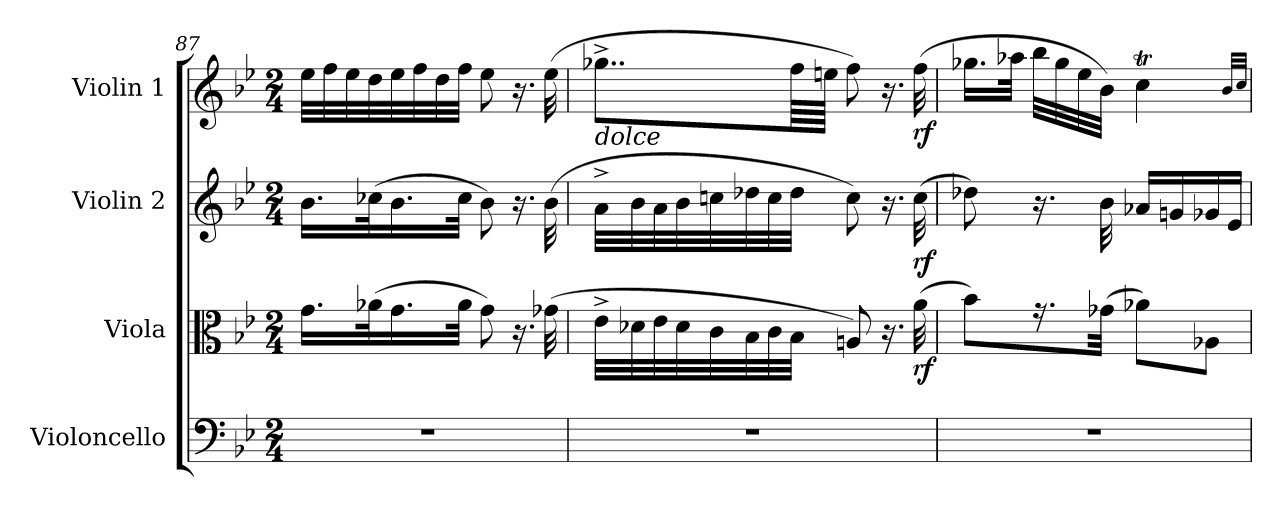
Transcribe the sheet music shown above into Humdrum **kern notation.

**kern	**kern	**dynam	**kern	**dynam	**kern	**dynam
*part4	*part3	*part3	*part2	*part2	*part1	*part1
*staff4	*staff3	*staff3	*staff2	*staff2	*staff1	*staff1
*I"Violoncello	*I"Viola	*	*I"Violin 2	*	*I"Violin 1	*
*I'Vc	*I'Vla	*	*I'Vln	*	*I'Vln	*
*clefF4	*clefC3	*	*clefG2	*	*clefG2	*
*k[b-e-]	*k[b-e-]	*	*k[b-e-]	*	*k[b-e-]	*
*M2/4	*M2/4	*	*M2/4	*	*M2/4	*
=87	=87	=87	=87	=87	=87	=87
2r	16.g\LL	.	16.b-\LL	.	32ee-\LLL	.
.	.	.	.	.	32ff\	.
.	.	.	.	.	32ee-\	.
.	(32a-X\K	.	(32cc-X\K	.	32dd\	.
.	16.g\	.	16.b-\	.	32ee-\	.
.	.	.	.	.	32ff\	.
.	.	.	.	.	32dd\	.
.	32a-\JJk	.	32cc-\JJk	.	32ff\JJJ	.
.	8g\)	.	8b-\)	.	8ee-\	.
.	16.r	.	16.r	.	16.r	.
.	(32g-X\	.	(32b-\	.	(32ee-\	.
!!LO:PB:g=z
=88	=88	=88	=88	=88	=88	=88
!	!	!	!	!	!LO:TX:b:i:t=dolce	!
2r	32e-^\LLL	.	32a^\LLL	.	8..gg-X^\L	.
.	32d-X\	.	32b-\	.	.	.
.	32e-\	.	32a\	.	.	.
.	32d-\	.	32b-\	.	.	.
.	32c\	.	32ccn\	.	.	.
.	32B-\	.	32dd-X\	.	.	.
.	32c\	.	32cc\	.	.	.
.	32B-\JJJ	.	32dd-\JJJ	.	64ff\LLL	.
.	.	.	.	.	64een\JJJJ	.
.	8An/)	.	8cc\)	.	8ff\)	.
.	16.r	.	16.r	.	16.r	.
!	!	!LO:DY:b	!	!LO:DY:b	!	!LO:DY:b
.	(32a\	rf	(32cc\	rf	(32ff\	rf
=89	=89	=89	=89	=89	=89	=89
2r	8b-\L)	.	8dd-X\)	.	16.gg-X\LL	.
.	.	.	.	.	32aa-X\JJk	.
.	16.r	.	16.r	.	32bb-\LLL	.
.	.	.	.	.	32gg-\	.
.	.	.	.	.	32ee-\	.
.	(32g-X\JJk	.	32b-\	.	32b-\JJJ)	.
.	8a-X\L)	.	16a-X/LL	.	4ccT\	.
.	.	.	16gn/	.	.	.
.	8A-X\J	.	16g-X/	.	.	.
.	.	.	16e-/JJ	.	.	.
.	.	.	.	.	32qb-/LLL	.
.	.	.	.	.	32qcc/JJJ	.
=	=	=	=	=	=	=
*-	*-	*-	*-	*-	*-	*-
